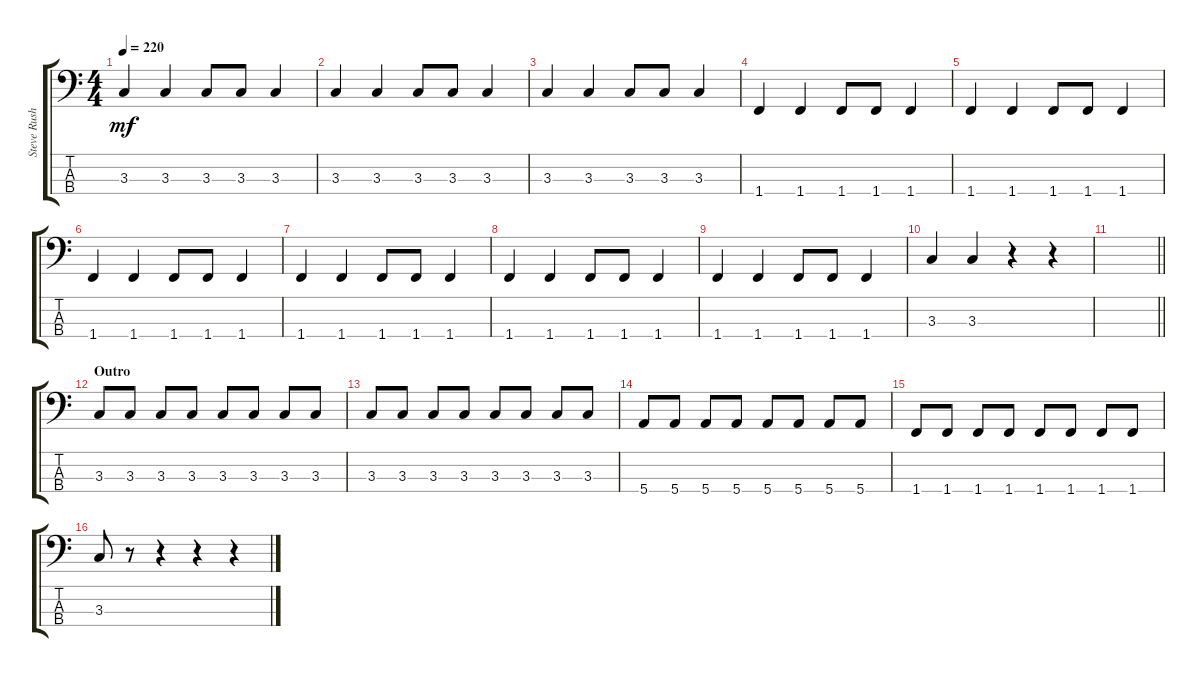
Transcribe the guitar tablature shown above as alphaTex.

\track ("Steve Rushton" "Steve Rush") {instrument electricbasspick}
\staff {score tabs}
\tuning (G2 D2 A1 E1) {hide}
\ts (4 4)
\tempo 220
\clef f4
\ks c
3.3.4{dy mf} 3.3.4 3.3.8 3.3.8 3.3.4 |
3.3.4 3.3.4 3.3.8 3.3.8 3.3.4 |
3.3.4 3.3.4 3.3.8 3.3.8 3.3.4 |
1.4.4 1.4.4 1.4.8 1.4.8 1.4.4 |
1.4.4 1.4.4 1.4.8 1.4.8 1.4.4 |
1.4.4 1.4.4 1.4.8 1.4.8 1.4.4 |
1.4.4 1.4.4 1.4.8 1.4.8 1.4.4 |
1.4.4 1.4.4 1.4.8 1.4.8 1.4.4 |
1.4.4 1.4.4 1.4.8 1.4.8 1.4.4 |
3.3.4 3.3.4 r.4 r.4 |
\barLineRight lightlight
|
\section ("" "Outro")
3.3.8 3.3.8 3.3.8 3.3.8 3.3.8 3.3.8 3.3.8 3.3.8 |
3.3.8 3.3.8 3.3.8 3.3.8 3.3.8 3.3.8 3.3.8 3.3.8 |
5.4.8 5.4.8 5.4.8 5.4.8 5.4.8 5.4.8 5.4.8 5.4.8 |
1.4.8 1.4.8 1.4.8 1.4.8 1.4.8 1.4.8 1.4.8 1.4.8 |
3.3.8 r.8 r.4 r.4 r.4
